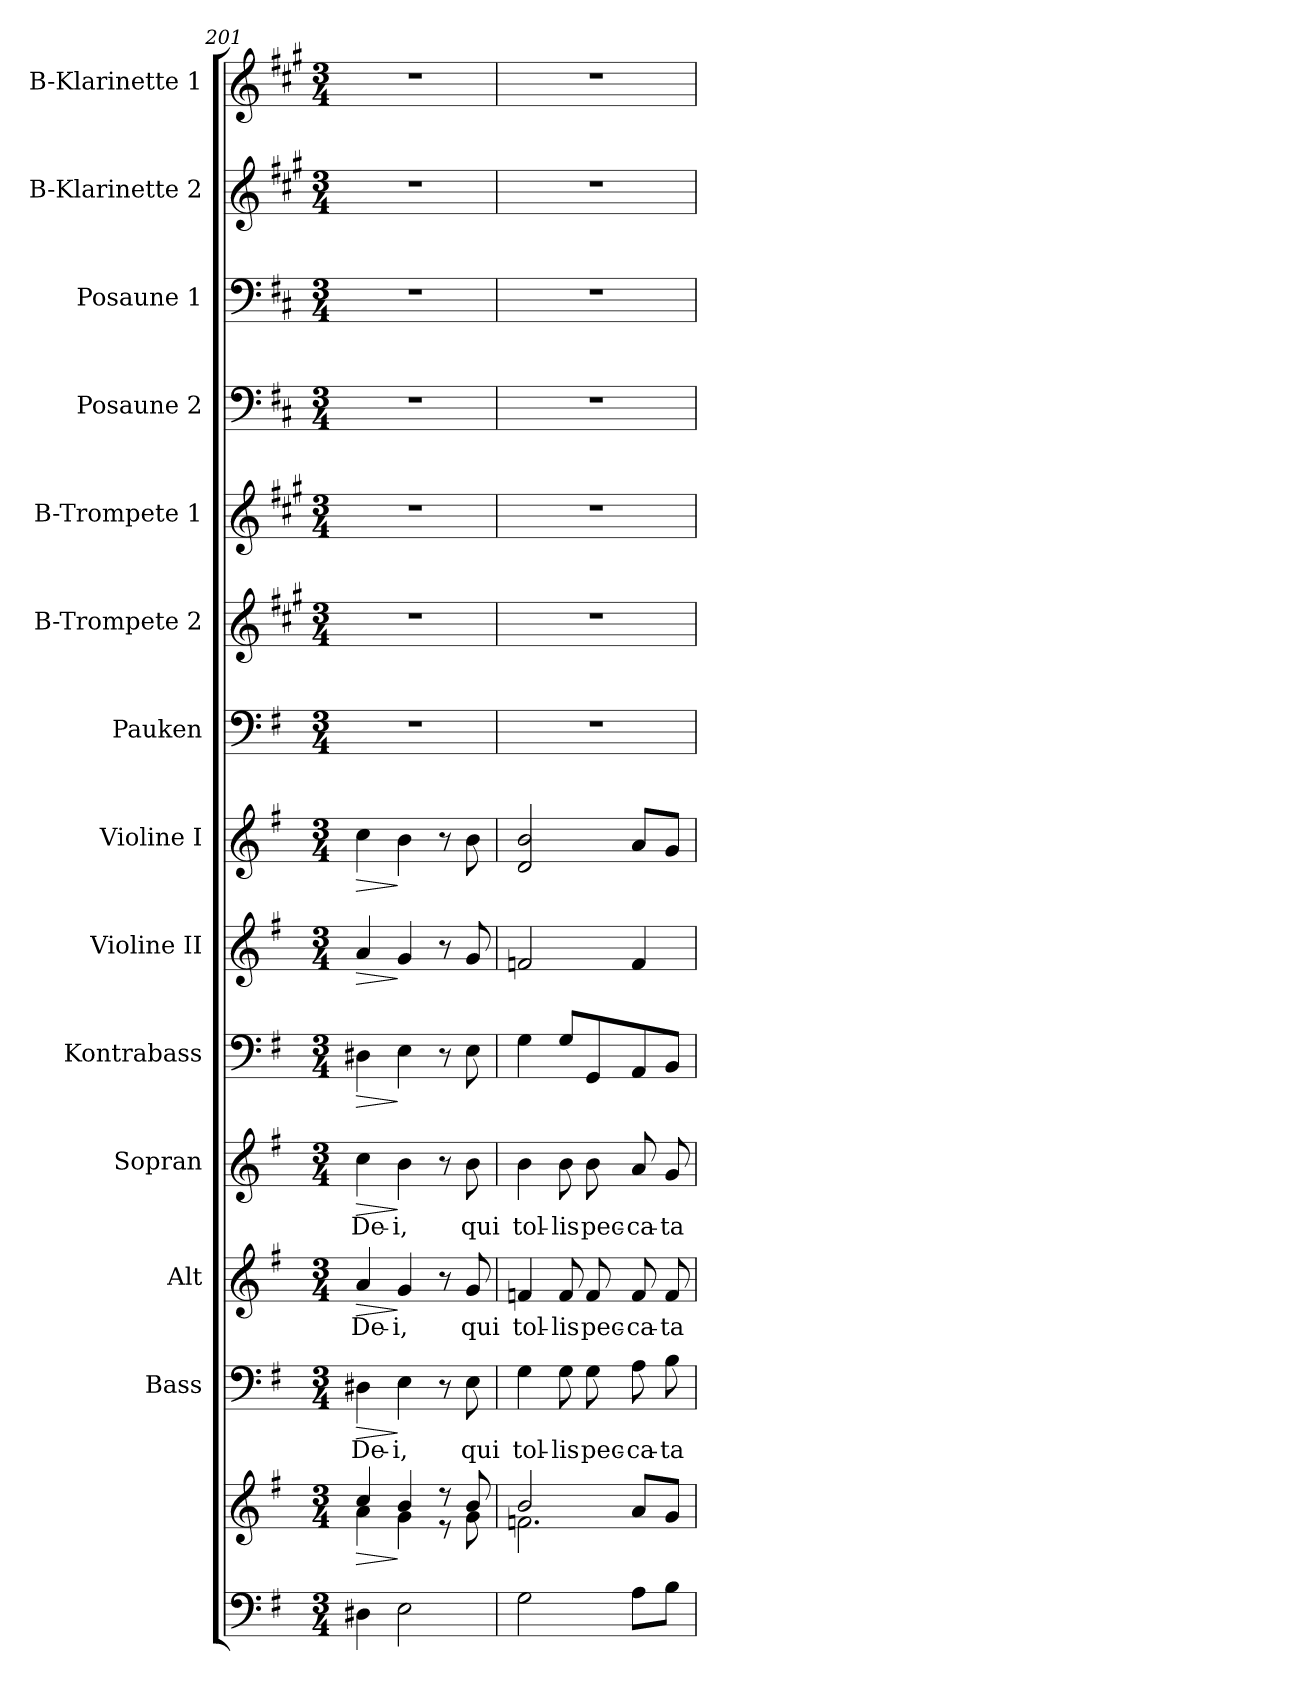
**kern	**kern	**dynam	**kern	**text	**dynam	**kern	**text	**dynam	**kern	**text	**dynam	**kern	**dynam	**kern	**dynam	**kern	**dynam	**kern	**kern	**kern	**kern	**kern	**kern	**kern
*part14	*part14	*part14	*part13	*part13	*part13	*part12	*part12	*part12	*part11	*part11	*part11	*part10	*part10	*part9	*part9	*part8	*part8	*part7	*part6	*part5	*part4	*part3	*part2	*part1
*staff15	*staff14	*staff14/15	*staff13	*staff13	*staff13	*staff12	*staff12	*staff12	*staff11	*staff11	*staff11	*staff10	*staff10	*staff9	*staff9	*staff8	*staff8	*staff7	*staff6	*staff5	*staff4	*staff3	*staff2	*staff1
*	*	*	*I"Bass	*	*	*I"Alt	*	*	*I"Sopran	*	*	*I"Kontrabass	*	*I"Violine II	*	*I"Violine I	*	*I"Pauken	*I"B-Trompete 2	*I"B-Trompete 1	*I"Posaune 2	*I"Posaune 1	*I"B-Klarinette 2	*I"B-Klarinette 1
*	*	*	*I'B.	*	*	*I'A.	*	*	*I'S.	*	*	*I'Kb.	*	*I'Vl. II	*	*I'Vl. I	*	*I'Pk.	*I'B Trp. 2	*I'B Trp. 1	*I'Pos. 2	*I'Pos. 1	*I'B Kl. 2	*I'B Kl. 1
*clefF4	*clefG2	*	*clefF4	*	*	*clefG2	*	*	*clefG2	*	*	*clefF4	*	*clefG2	*	*clefG2	*	*clefF4	*clefG2	*clefG2	*clefF4	*clefF4	*clefG2	*clefG2
*	*	*	*	*	*	*	*	*	*	*	*	*ITrd7c12	*	*	*	*	*	*	*ITrd1c2	*ITrd1c2	*ITrd4c7	*ITrd4c7	*ITrd1c2	*ITrd1c2
*k[f#]	*k[f#]	*	*k[f#]	*	*	*k[f#]	*	*	*k[f#]	*	*	*k[f#]	*	*k[f#]	*	*k[f#]	*	*k[f#]	*k[f#]	*k[f#]	*k[f#]	*k[f#]	*k[f#]	*k[f#]
*G:	*G:	*	*G:	*	*	*G:	*	*	*G:	*	*	*G:	*	*G:	*	*G:	*	*G:	*G:	*G:	*G:	*G:	*G:	*G:
*M3/4	*M3/4	*	*M3/4	*	*	*M3/4	*	*	*M3/4	*	*	*M3/4	*	*M3/4	*	*M3/4	*	*M3/4	*M3/4	*M3/4	*M3/4	*M3/4	*M3/4	*M3/4
=201	=201	=201	=201	=201	=201	=201	=201	=201	=201	=201	=201	=201	=201	=201	=201	=201	=201	=201	=201	=201	=201	=201	=201	=201
!	!	!LO:HP:b	!	!LO:LY:b	!LO:HP:b	!	!LO:LY:b	!LO:HP:b	!	!LO:LY:b	!LO:HP:b	!	!LO:HP:b	!	!LO:HP:b	!	!LO:HP:b	!	!	!	!	!	!	!
*	*^	*	*	*	*	*	*	*	*	*	*	*	*	*	*	*	*	*	*	*	*	*	*	*
4D#X\	4cc/	4a\	>	4D#X\	De-	>	4a/	De-	>	4cc\	De-	>	4DD#X\	>	4a/	>	4cc\	>	2.r	2.r	2.r	2.r	2.r	2.r	2.r
!	!	!	!	!	!LO:LY:b	!	!	!LO:LY:b	!	!	!LO:LY:b	!	!	!	!	!	!	!	!	!	!	!	!	!	!
2E\	4b/	4g\	]	4E\	-i,	]	4g/	-i,	]	4b\	-i,	]	4EE\	]	4g/	]	4b\	]	.	.	.	.	.	.	.
.	8r	8r	.	8r	.	.	8r	.	.	8r	.	.	8r	.	8r	.	8r	.	.	.	.	.	.	.	.
!	!	!	!	!	!LO:LY:b	!	!	!LO:LY:b	!	!	!LO:LY:b	!	!	!	!	!	!	!	!	!	!	!	!	!	!
.	8b/	8g\	.	8E\	qui	.	8g/	qui	.	8b\	qui	.	8EE\	.	8g/	.	8b\	.	.	.	.	.	.	.	.
=202	=202	=202	=202	=202	=202	=202	=202	=202	=202	=202	=202	=202	=202	=202	=202	=202	=202	=202	=202	=202	=202	=202	=202	=202	=202
!	!	!	!	!	!LO:LY:b	!	!	!LO:LY:b	!	!	!LO:LY:b	!	!	!	!	!	!	!	!	!	!	!	!	!	!
2G\	2b/	2.fn\	.	4G\	tol-	.	4fn/	tol-	.	4b\	tol-	.	4GG\	.	2fn/	.	2d/ 2b/	.	2.r	2.r	2.r	2.r	2.r	2.r	2.r
!	!	!	!	!	!LO:LY:b	!	!	!LO:LY:b	!	!	!LO:LY:b	!	!	!	!	!	!	!	!	!	!	!	!	!	!
.	.	.	.	8G\	-lis	.	8f/	-lis	.	8b\	-lis	.	8GG/L	.	.	.	.	.	.	.	.	.	.	.	.
!	!	!	!	!	!LO:LY:b	!	!	!LO:LY:b	!	!	!LO:LY:b	!	!	!	!	!	!	!	!	!	!	!	!	!	!
.	.	.	.	8G\	pec-	.	8f/	pec-	.	8b\	pec-	.	8GGG/	.	.	.	.	.	.	.	.	.	.	.	.
!	!	!	!	!	!LO:LY:b	!	!	!LO:LY:b	!	!	!LO:LY:b	!	!	!	!	!	!	!	!	!	!	!	!	!	!
8A\L	8a/L	.	.	8A\	-ca-	.	8f/	-ca-	.	8a/	-ca-	.	8AAA/	.	4f/	.	8a/L	.	.	.	.	.	.	.	.
!	!	!	!	!	!LO:LY:b	!	!	!LO:LY:b	!	!	!LO:LY:b	!	!	!	!	!	!	!	!	!	!	!	!	!	!
8B\J	8g/J	.	.	8B\	-ta	.	8f/	-ta	.	8g/	-ta	.	8BBB/J	.	.	.	8g/J	.	.	.	.	.	.	.	.
*	*v	*v	*	*	*	*	*	*	*	*	*	*	*	*	*	*	*	*	*	*	*	*	*	*	*
=	=	=	=	=	=	=	=	=	=	=	=	=	=	=	=	=	=	=	=	=	=	=	=	=
*-	*-	*-	*-	*-	*-	*-	*-	*-	*-	*-	*-	*-	*-	*-	*-	*-	*-	*-	*-	*-	*-	*-	*-	*-
